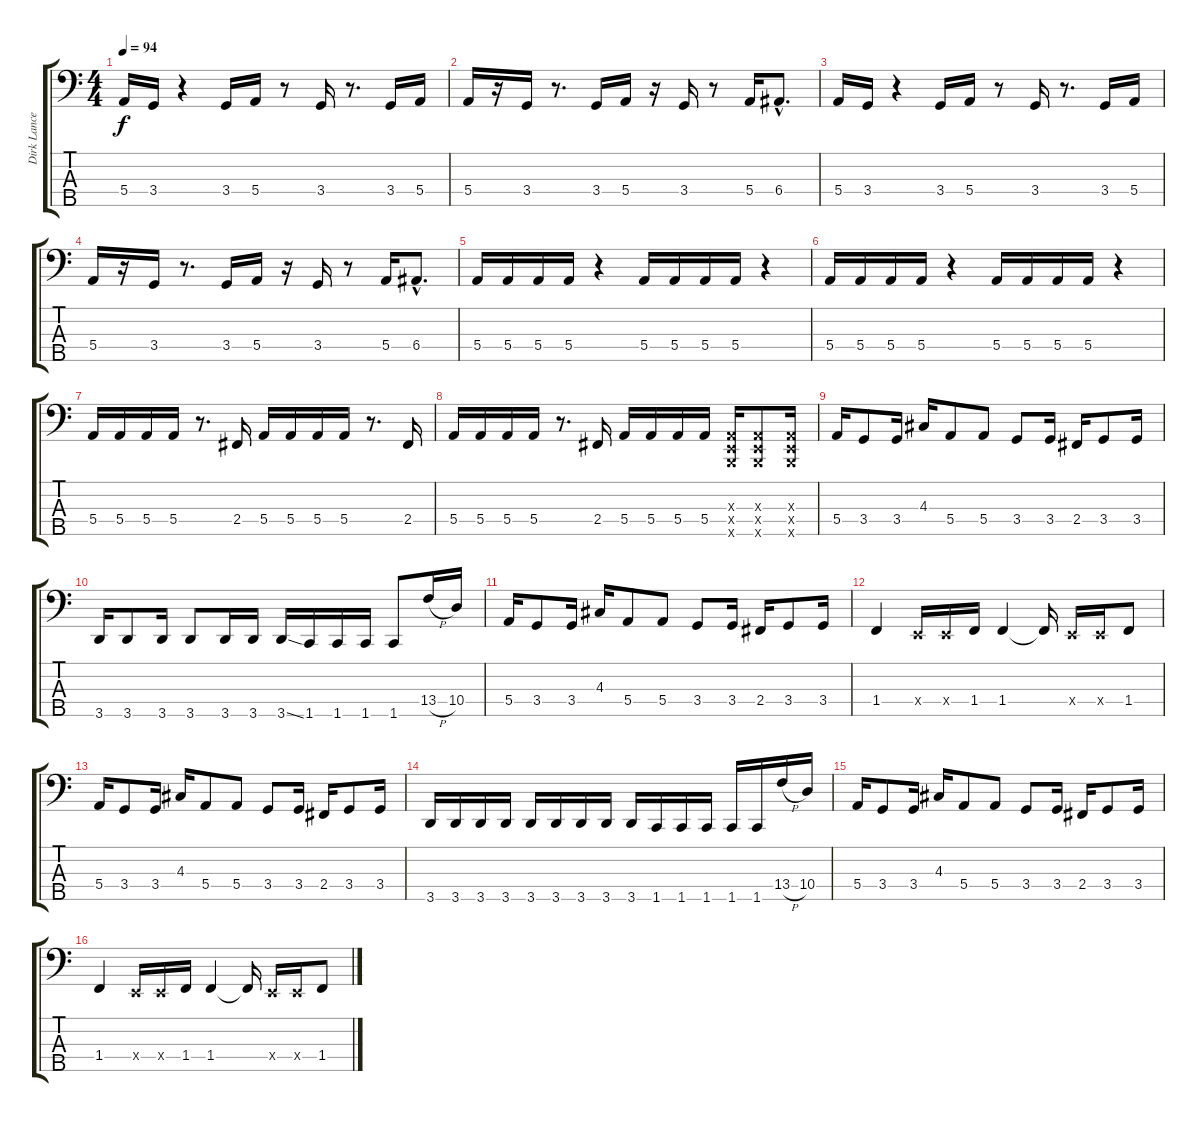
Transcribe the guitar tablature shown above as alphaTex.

\track ("Dirk Lance : Bass" "Dirk Lance") {instrument electricbassfinger}
\staff {score tabs}
\tuning (G2 D2 A1 E1 B0) {hide}
\ts (4 4)
\tempo 94
\clef f4
\ks c
5.4.16{dy f} 3.4.16 r.4 3.4.16 5.4.16 r.8 3.4.16 r.8{d} 3.4.16 5.4.16 |
5.4.16 r.16 3.4.16 r.8{d} 3.4.16 5.4.16 r.16 3.4.16 r.8 5.4.16 6.4{hac}.8{d} |
5.4.16 3.4.16 r.4 3.4.16 5.4.16 r.8 3.4.16 r.8{d} 3.4.16 5.4.16 |
5.4.16 r.16 3.4.16 r.8{d} 3.4.16 5.4.16 r.16 3.4.16 r.8 5.4.16 6.4{hac}.8{d} |
5.4.16{instrument slapbass1} 5.4.16 5.4.16 5.4.16 r.4 5.4.16 5.4.16 5.4.16 5.4.16 r.4 |
5.4.16 5.4.16 5.4.16 5.4.16 r.4 5.4.16 5.4.16 5.4.16 5.4.16 r.4 |
5.4.16 5.4.16 5.4.16 5.4.16 r.8{d} 2.4.16 5.4.16 5.4.16 5.4.16 5.4.16 r.8{d} 2.4.16 |
5.4.16 5.4.16 5.4.16 5.4.16 r.8{d} 2.4.16 5.4.16 5.4.16 5.4.16 5.4.16 (0.3{x} 0.4{x} 0.5{x}).16 (0.3{x} 0.4{x} 0.5{x}).8 (0.3{x} 0.4{x} 0.5{x}).16 |
5.4.16{instrument electricbassfinger} 3.4.8 3.4.16 4.3.16 5.4.8 5.4.8 3.4.8 3.4.16 2.4.16 3.4.8 3.4.16 |
3.5.16 3.5.8 3.5.16 3.5.8 3.5.16 3.5.16 3.5{ss}.16 1.5.16 1.5.16 1.5.16 1.5.8 13.4{h}.16 10.4.16 |
5.4.16{instrument electricbassfinger} 3.4.8 3.4.16 4.3.16 5.4.8 5.4.8 3.4.8 3.4.16 2.4.16 3.4.8 3.4.16 |
1.4.4 0.4{x}.16 0.4{x}.16 1.4.16 1.4.4 1.4{t}.16 0.4{x}.16 0.4{x}.16 1.4.8 |
5.4.16{instrument electricbassfinger} 3.4.8 3.4.16 4.3.16 5.4.8 5.4.8 3.4.8 3.4.16 2.4.16 3.4.8 3.4.16 |
3.5.16 3.5.16 3.5.16 3.5.16 3.5.16 3.5.16 3.5.16 3.5.16 3.5.16 1.5.16 1.5.16 1.5.16 1.5.16 1.5.16 13.4{h}.16 10.4.16 |
5.4.16{instrument electricbassfinger} 3.4.8 3.4.16 4.3.16 5.4.8 5.4.8 3.4.8 3.4.16 2.4.16 3.4.8 3.4.16 |
1.4.4 0.4{x}.16 0.4{x}.16 1.4.16 1.4.4 1.4{t}.16 0.4{x}.16 0.4{x}.16 1.4.8
